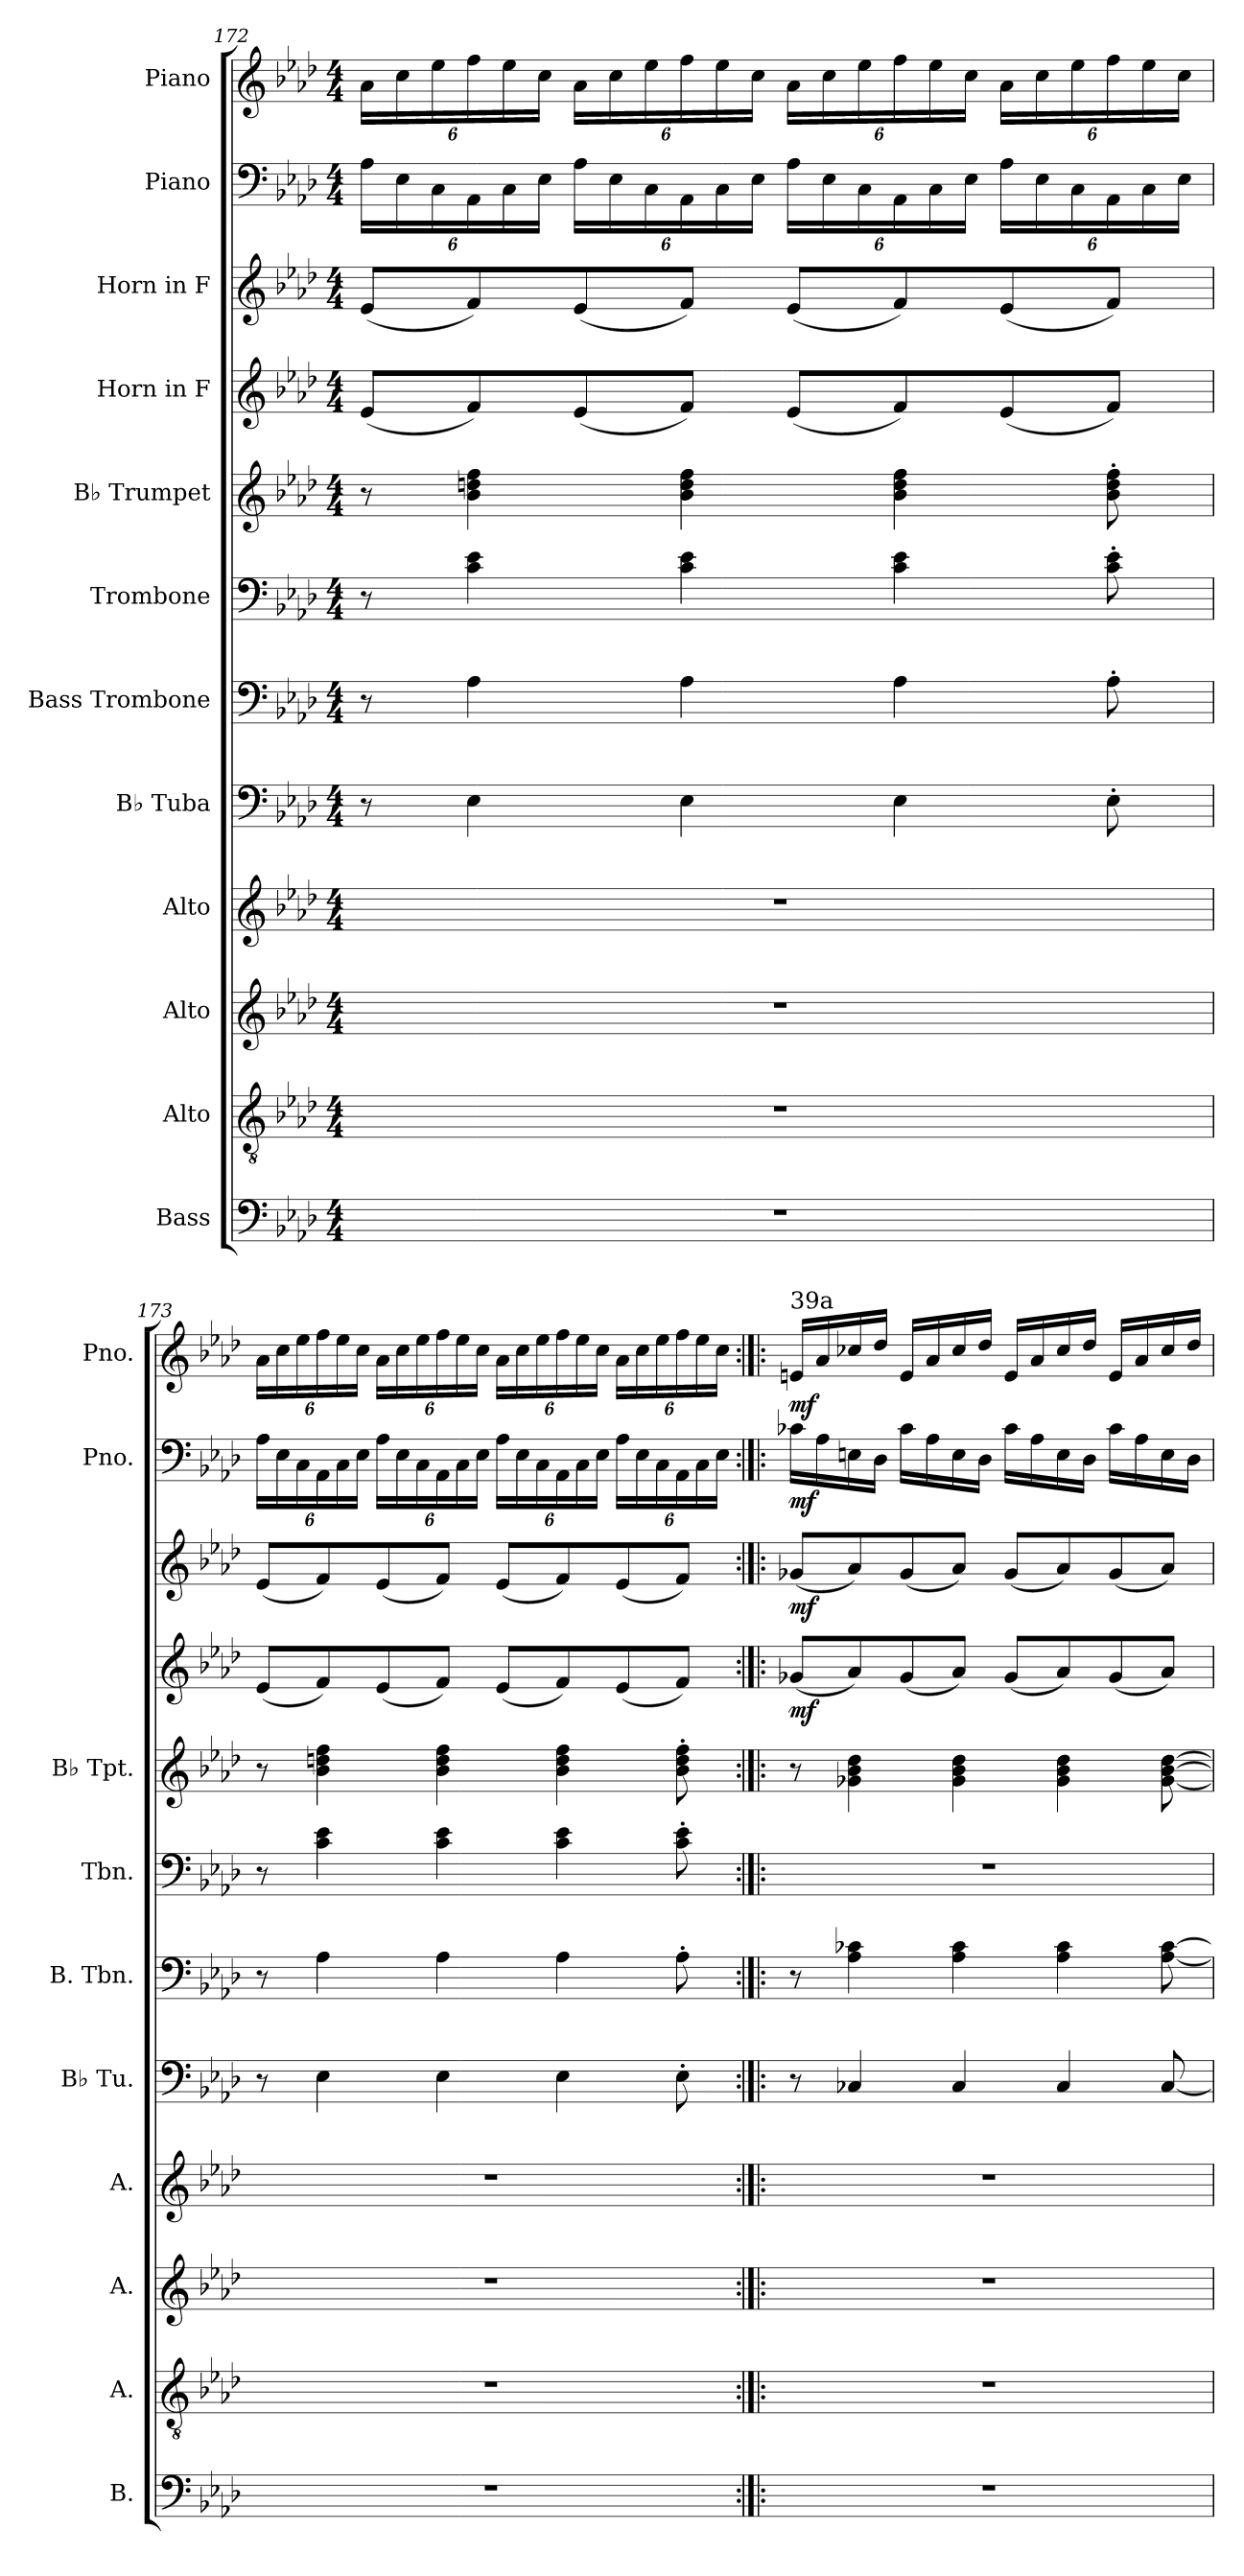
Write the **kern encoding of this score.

**kern	**kern	**kern	**kern	**kern	**kern	**kern	**kern	**kern	**dynam	**kern	**dynam	**kern	**dynam	**kern	**dynam
*part12	*part11	*part10	*part9	*part8	*part7	*part6	*part5	*part4	*part4	*part3	*part3	*part2	*part2	*part1	*part1
*staff12	*staff11	*staff10	*staff9	*staff8	*staff7	*staff6	*staff5	*staff4	*staff4	*staff3	*staff3	*staff2	*staff2	*staff1	*staff1
*I"Bass	*I"Alto	*I"Alto	*I"Alto	*I"B♭ Tuba	*I"Bass Trombone	*I"Trombone	*I"B♭ Trumpet	*I"Horn in F	*	*I"Horn in F	*	*I"Piano	*	*I"Piano	*
*I'B.	*I'A.	*I'A.	*I'A.	*I'B♭ Tu.	*I'B. Tbn.	*I'Tbn.	*I'B♭ Tpt.	*	*	*	*	*I'Pno.	*	*I'Pno.	*
*clefF4	*clefGv2	*clefG2	*clefG2	*clefF4	*clefF4	*clefF4	*clefG2	*clefG2	*	*clefG2	*	*clefF4	*	*clefG2	*
*	*	*	*	*	*	*	*ITrd1c2	*ITrd4c7	*	*ITrd4c7	*	*	*	*	*
*k[b-e-a-d-]	*k[b-e-a-d-]	*k[b-e-a-d-]	*k[b-e-a-d-]	*k[b-e-a-d-]	*k[b-e-a-d-]	*k[b-e-a-d-]	*k[b-e-a-d-g-c-]	*k[b-e-a-d-g-]	*	*k[b-e-a-d-g-]	*	*k[b-e-a-d-]	*	*k[b-e-a-d-]	*
*M4/4	*M4/4	*M4/4	*M4/4	*M4/4	*M4/4	*M4/4	*M4/4	*M4/4	*	*M4/4	*	*M4/4	*	*M4/4	*
*	*	*	*	*	*	*	*	*	*	*	*	*Xbrackettup	*	*Xbrackettup	*
=172	=172	=172	=172	=172	=172	=172	=172	=172	=172	=172	=172	=172	=172	=172	=172
1r	1r	1r	1r	8r	8r	8r	8r	(8A-/L	.	(8A-/L	.	24A-\LL	.	24a-\LL	.
.	.	.	.	.	.	.	.	.	.	.	.	24E-\	.	24cc\	.
.	.	.	.	.	.	.	.	.	.	.	.	24C\	.	24ee-\	.
.	.	.	.	4E-\	4A-\	4c\ 4e-\	4a-\ 4ccn\ 4ee-\	8B-/)	.	8B-/)	.	24AA-\	.	24ff\	.
.	.	.	.	.	.	.	.	.	.	.	.	24C\	.	24ee-\	.
.	.	.	.	.	.	.	.	.	.	.	.	24E-\JJ	.	24cc\JJ	.
.	.	.	.	.	.	.	.	(8A-/	.	(8A-/	.	24A-\LL	.	24a-\LL	.
.	.	.	.	.	.	.	.	.	.	.	.	24E-\	.	24cc\	.
.	.	.	.	.	.	.	.	.	.	.	.	24C\	.	24ee-\	.
.	.	.	.	4E-\	4A-\	4c\ 4e-\	4a-\ 4cc\ 4ee-\	8B-/J)	.	8B-/J)	.	24AA-\	.	24ff\	.
.	.	.	.	.	.	.	.	.	.	.	.	24C\	.	24ee-\	.
.	.	.	.	.	.	.	.	.	.	.	.	24E-\JJ	.	24cc\JJ	.
.	.	.	.	.	.	.	.	(8A-/L	.	(8A-/L	.	24A-\LL	.	24a-\LL	.
.	.	.	.	.	.	.	.	.	.	.	.	24E-\	.	24cc\	.
.	.	.	.	.	.	.	.	.	.	.	.	24C\	.	24ee-\	.
.	.	.	.	4E-\	4A-\	4c\ 4e-\	4a-\ 4cc\ 4ee-\	8B-/)	.	8B-/)	.	24AA-\	.	24ff\	.
.	.	.	.	.	.	.	.	.	.	.	.	24C\	.	24ee-\	.
.	.	.	.	.	.	.	.	.	.	.	.	24E-\JJ	.	24cc\JJ	.
.	.	.	.	.	.	.	.	(8A-/	.	(8A-/	.	24A-\LL	.	24a-\LL	.
.	.	.	.	.	.	.	.	.	.	.	.	24E-\	.	24cc\	.
.	.	.	.	.	.	.	.	.	.	.	.	24C\	.	24ee-\	.
.	.	.	.	8E-'\	8A-'\	8c\' 8e-\'	8a-\' 8cc\' 8ee-\'	8B-/J)	.	8B-/J)	.	24AA-\	.	24ff\	.
.	.	.	.	.	.	.	.	.	.	.	.	24C\	.	24ee-\	.
.	.	.	.	.	.	.	.	.	.	.	.	24E-\JJ	.	24cc\JJ	.
!!LO:PB:g=z
=173	=173	=173	=173	=173	=173	=173	=173	=173	=173	=173	=173	=173	=173	=173	=173
1r	1r	1r	1r	8r	8r	8r	8r	(8A-/L	.	(8A-/L	.	24A-\LL	.	24a-\LL	.
.	.	.	.	.	.	.	.	.	.	.	.	24E-\	.	24cc\	.
.	.	.	.	.	.	.	.	.	.	.	.	24C\	.	24ee-\	.
.	.	.	.	4E-\	4A-\	4c\ 4e-\	4a-\ 4ccn\ 4ee-\	8B-/)	.	8B-/)	.	24AA-\	.	24ff\	.
.	.	.	.	.	.	.	.	.	.	.	.	24C\	.	24ee-\	.
.	.	.	.	.	.	.	.	.	.	.	.	24E-\JJ	.	24cc\JJ	.
.	.	.	.	.	.	.	.	(8A-/	.	(8A-/	.	24A-\LL	.	24a-\LL	.
.	.	.	.	.	.	.	.	.	.	.	.	24E-\	.	24cc\	.
.	.	.	.	.	.	.	.	.	.	.	.	24C\	.	24ee-\	.
.	.	.	.	4E-\	4A-\	4c\ 4e-\	4a-\ 4cc\ 4ee-\	8B-/J)	.	8B-/J)	.	24AA-\	.	24ff\	.
.	.	.	.	.	.	.	.	.	.	.	.	24C\	.	24ee-\	.
.	.	.	.	.	.	.	.	.	.	.	.	24E-\JJ	.	24cc\JJ	.
.	.	.	.	.	.	.	.	(8A-/L	.	(8A-/L	.	24A-\LL	.	24a-\LL	.
.	.	.	.	.	.	.	.	.	.	.	.	24E-\	.	24cc\	.
.	.	.	.	.	.	.	.	.	.	.	.	24C\	.	24ee-\	.
.	.	.	.	4E-\	4A-\	4c\ 4e-\	4a-\ 4cc\ 4ee-\	8B-/)	.	8B-/)	.	24AA-\	.	24ff\	.
.	.	.	.	.	.	.	.	.	.	.	.	24C\	.	24ee-\	.
.	.	.	.	.	.	.	.	.	.	.	.	24E-\JJ	.	24cc\JJ	.
.	.	.	.	.	.	.	.	(8A-/	.	(8A-/	.	24A-\LL	.	24a-\LL	.
.	.	.	.	.	.	.	.	.	.	.	.	24E-\	.	24cc\	.
.	.	.	.	.	.	.	.	.	.	.	.	24C\	.	24ee-\	.
.	.	.	.	8E-'\	8A-'\	8c\' 8e-\'	8a-\' 8cc\' 8ee-\'	8B-/J)	.	8B-/J)	.	24AA-\	.	24ff\	.
.	.	.	.	.	.	.	.	.	.	.	.	24C\	.	24ee-\	.
.	.	.	.	.	.	.	.	.	.	.	.	24E-\JJ	.	24cc\JJ	.
=174:|!|:	=174:|!|:	=174:|!|:	=174:|!|:	=174:|!|:	=174:|!|:	=174:|!|:	=174:|!|:	=174:|!|:	=174:|!|:	=174:|!|:	=174:|!|:	=174:|!|:	=174:|!|:	=174:|!|:	=174:|!|:
!	!	!	!	!	!	!	!	!	!	!	!	!	!	!LO:TX:a:t=39a	!
!	!	!	!	!	!	!	!	!	!LO:DY:b	!	!LO:DY:b	!	!LO:DY:b	!	!LO:DY:b
1r	1r	1r	1r	8r	8r	1r	8r	(8c-X/L	mf	(8c-X/L	mf	16c-X\LL	mf	16en/LL	mf
.	.	.	.	.	.	.	.	.	.	.	.	16A-\	.	16a-/	.
.	.	.	.	4C-X/	4A-\ 4c-X\	.	4f-X\ 4a-\ 4cc-\	8d-/)	.	8d-/)	.	16En\	.	16cc-X/	.
.	.	.	.	.	.	.	.	.	.	.	.	16D-\JJ	.	16dd-/JJ	.
.	.	.	.	.	.	.	.	(8c-/	.	(8c-/	.	16c-\LL	.	16e/LL	.
.	.	.	.	.	.	.	.	.	.	.	.	16A-\	.	16a-/	.
.	.	.	.	4C-/	4A-\ 4c-\	.	4f-\ 4a-\ 4cc-\	8d-/J)	.	8d-/J)	.	16E\	.	16cc-/	.
.	.	.	.	.	.	.	.	.	.	.	.	16D-\JJ	.	16dd-/JJ	.
.	.	.	.	.	.	.	.	(8c-/L	.	(8c-/L	.	16c-\LL	.	16e/LL	.
.	.	.	.	.	.	.	.	.	.	.	.	16A-\	.	16a-/	.
.	.	.	.	4C-/	4A-\ 4c-\	.	4f-\ 4a-\ 4cc-\	8d-/)	.	8d-/)	.	16E\	.	16cc-/	.
.	.	.	.	.	.	.	.	.	.	.	.	16D-\JJ	.	16dd-/JJ	.
.	.	.	.	.	.	.	.	(8c-/	.	(8c-/	.	16c-\LL	.	16e/LL	.
.	.	.	.	.	.	.	.	.	.	.	.	16A-\	.	16a-/	.
.	.	.	.	[8C-/	[8A-\ [8c-\	.	[8f-\ [8a-\ [8cc-\	8d-/J)	.	8d-/J)	.	16E\	.	16cc-/	.
.	.	.	.	.	.	.	.	.	.	.	.	16D-\JJ	.	16dd-/JJ	.
=	=	=	=	=	=	=	=	=	=	=	=	=	=	=	=
*-	*-	*-	*-	*-	*-	*-	*-	*-	*-	*-	*-	*-	*-	*-	*-
